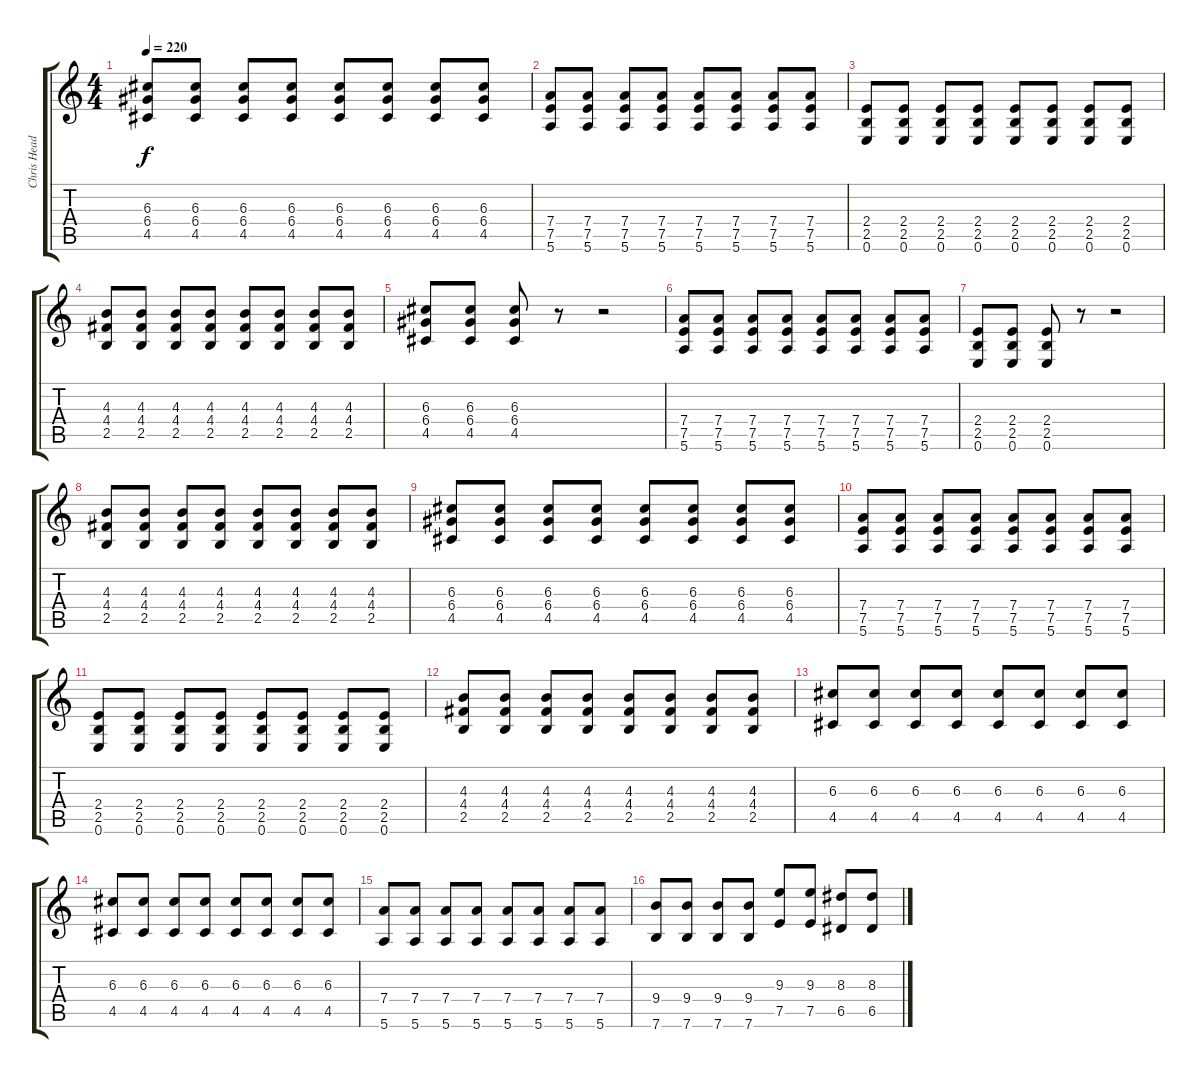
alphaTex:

\track ("Chris Head " "Chris Head") {instrument distortionguitar}
\staff {score tabs}
\tuning (E4 B3 G3 D3 A2 E2) {hide}
\ts (4 4)
\tempo 220
\clef g2
\ks c
(6.3 6.4 4.5).8{dy f} (6.3 6.4 4.5).8 (6.3 6.4 4.5).8 (6.3 6.4 4.5).8 (6.3 6.4 4.5).8 (6.3 6.4 4.5).8 (6.3 6.4 4.5).8 (6.3 6.4 4.5).8 |
(7.4 7.5 5.6).8 (7.4 7.5 5.6).8 (7.4 7.5 5.6).8 (7.4 7.5 5.6).8 (7.4 7.5 5.6).8 (7.4 7.5 5.6).8 (7.4 7.5 5.6).8 (7.4 7.5 5.6).8 |
(2.4 2.5 0.6).8 (2.4 2.5 0.6).8 (2.4 2.5 0.6).8 (2.4 2.5 0.6).8 (2.4 2.5 0.6).8 (2.4 2.5 0.6).8 (2.4 2.5 0.6).8 (2.4 2.5 0.6).8 |
(4.3 4.4 2.5).8 (4.3 4.4 2.5).8 (4.3 4.4 2.5).8 (4.3 4.4 2.5).8 (4.3 4.4 2.5).8 (4.3 4.4 2.5).8 (4.3 4.4 2.5).8 (4.3 4.4 2.5).8 |
(6.3 6.4 4.5).8{instrument overdrivenguitar} (6.3 6.4 4.5).8 (6.3 6.4 4.5).8 r.8 r.2 |
(7.4 7.5 5.6).8 (7.4 7.5 5.6).8 (7.4 7.5 5.6).8 (7.4 7.5 5.6).8 (7.4 7.5 5.6).8 (7.4 7.5 5.6).8 (7.4 7.5 5.6).8 (7.4 7.5 5.6).8 |
(2.4 2.5 0.6).8 (2.4 2.5 0.6).8 (2.4 2.5 0.6).8 r.8 r.2 |
(4.3 4.4 2.5).8 (4.3 4.4 2.5).8 (4.3 4.4 2.5).8 (4.3 4.4 2.5).8 (4.3 4.4 2.5).8 (4.3 4.4 2.5).8 (4.3 4.4 2.5).8 (4.3 4.4 2.5).8 |
(6.3 6.4 4.5).8 (6.3 6.4 4.5).8 (6.3 6.4 4.5).8 (6.3 6.4 4.5).8 (6.3 6.4 4.5).8 (6.3 6.4 4.5).8 (6.3 6.4 4.5).8 (6.3 6.4 4.5).8 |
(7.4 7.5 5.6).8 (7.4 7.5 5.6).8 (7.4 7.5 5.6).8 (7.4 7.5 5.6).8 (7.4 7.5 5.6).8 (7.4 7.5 5.6).8 (7.4 7.5 5.6).8 (7.4 7.5 5.6).8 |
(2.4 2.5 0.6).8 (2.4 2.5 0.6).8 (2.4 2.5 0.6).8 (2.4 2.5 0.6).8 (2.4 2.5 0.6).8 (2.4 2.5 0.6).8 (2.4 2.5 0.6).8 (2.4 2.5 0.6).8 |
(4.3 4.4 2.5).8 (4.3 4.4 2.5).8 (4.3 4.4 2.5).8 (4.3 4.4 2.5).8 (4.3 4.4 2.5).8 (4.3 4.4 2.5).8 (4.3 4.4 2.5).8 (4.3 4.4 2.5).8 |
(6.3 4.5).8 (6.3 4.5).8 (6.3 4.5).8 (6.3 4.5).8 (6.3 4.5).8 (6.3 4.5).8 (6.3 4.5).8 (6.3 4.5).8 |
(6.3 4.5).8 (6.3 4.5).8 (6.3 4.5).8 (6.3 4.5).8 (6.3 4.5).8 (6.3 4.5).8 (6.3 4.5).8 (6.3 4.5).8 |
(7.4 5.6).8 (7.4 5.6).8 (7.4 5.6).8 (7.4 5.6).8 (7.4 5.6).8 (7.4 5.6).8 (7.4 5.6).8 (7.4 5.6).8 |
(9.4 7.6).8 (9.4 7.6).8 (9.4 7.6).8 (9.4 7.6).8 (9.3 7.5).8 (9.3 7.5).8 (8.3 6.5).8 (8.3 6.5).8
